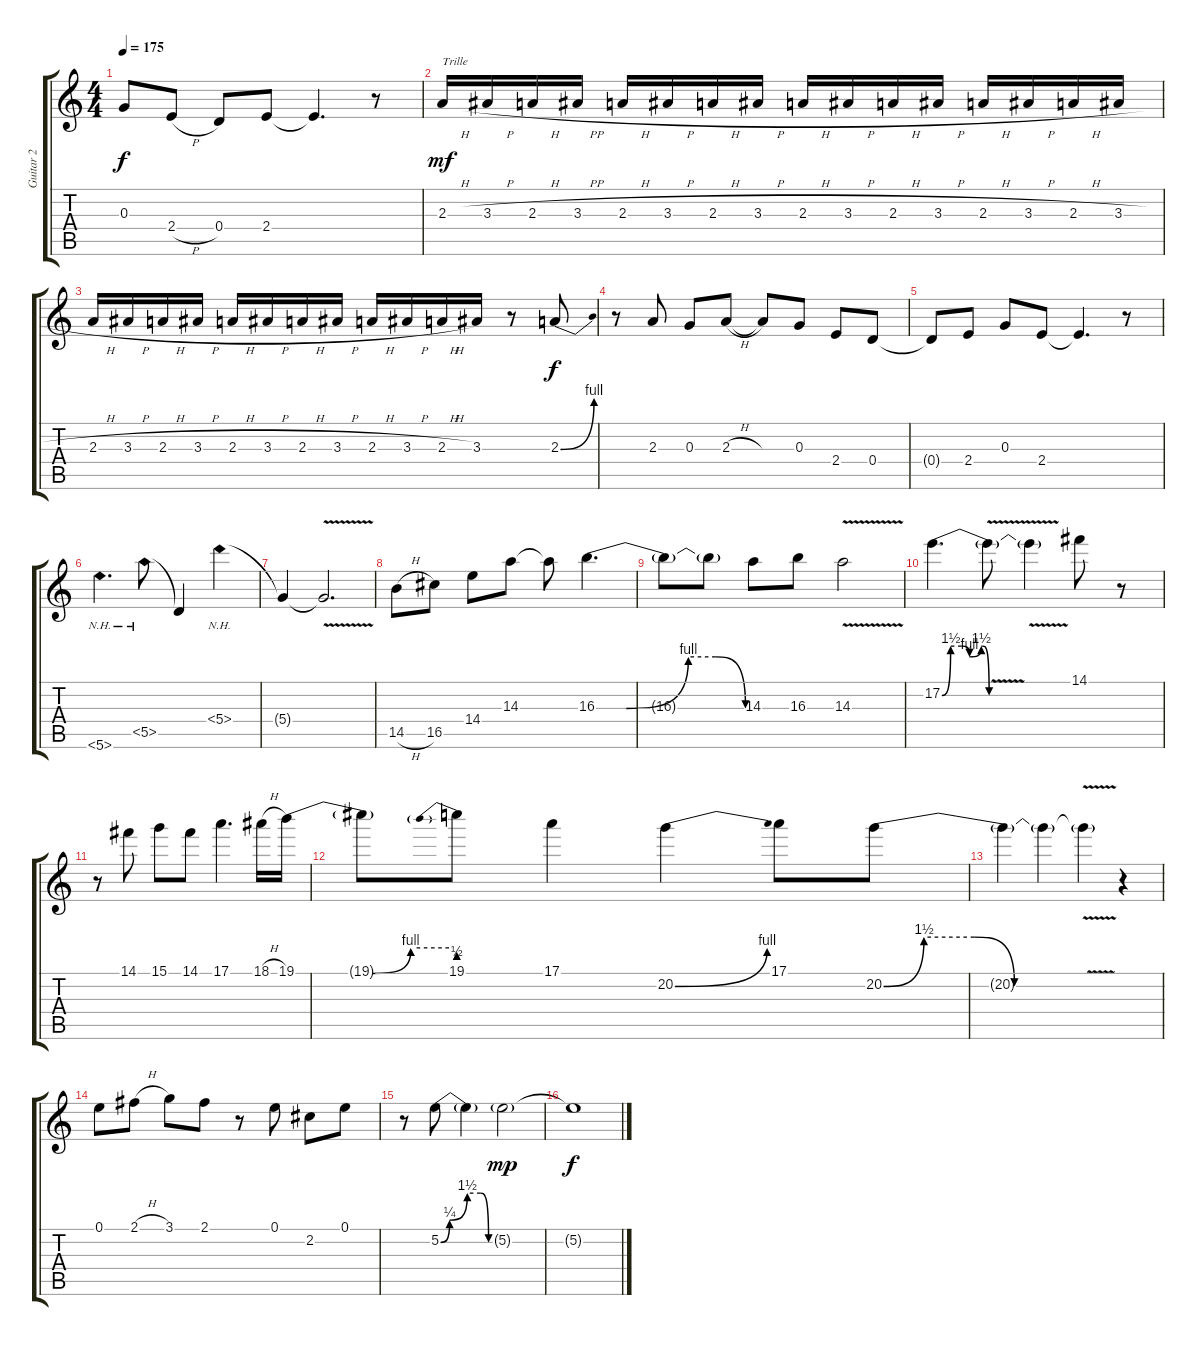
\track ("Guitar 2" "Guitar 2") {instrument overdrivenguitar}
\staff {score tabs}
\tuning (E4 B3 G3 D3 A2 E2) {hide}
\ts (4 4)
\tempo 175
\clef g2
\ks c
0.3{t}.8{dy f} 2.4{h}.8 0.4.8 2.4.8 2.4{t}.4{d} r.8 |
2.3{h}.16{txt "Trille" dy mf} 3.3{h}.16 2.3{h}.16 3.3{h}.16 2.3{h}.16 3.3{h}.16 2.3{h}.16 3.3{h}.16 2.3{h}.16 3.3{h}.16 2.3{h}.16 3.3{h}.16 2.3{h}.16 3.3{h}.16 2.3{h}.16 3.3{h}.16 |
2.3{h}.16 3.3{h}.16 2.3{h}.16 3.3{h}.16 2.3{h}.16 3.3{h}.16 2.3{h}.16 3.3{h}.16 2.3{h}.16 3.3{h}.16 2.3{h}.16 3.3.16 r.8 2.3{be (bend 0 0 60 4)}.8{dy f} |
r.8 2.3.8 0.3.8 2.3{h}.8 2.3{t}.8 0.3.8 2.4.8 0.4.8 |
0.4{t}.8 2.4.8 0.3.8 2.4.8 2.4{t}.4{d} r.8 |
5.6{nh}.4{d} 5.5{nh}.8 5.5{t}.4 5.4{nh}.4 |
5.4{t}.4 5.4{v t}.2{d} |
14.5{h}.8 16.5.8 14.4.8 14.3.8 14.3{t}.8 16.3{be (custom 0 0 12 0 37 4 48 4 60 0)}.4{d} |
16.3{t}.8 16.3{t}.8 14.3.8 16.3.8 14.3{v}.2 |
17.2{be (custom 0 0 11 6 25 6 35 4 50 6 52 6 60 0)}.4{d} 17.2{v t}.8 17.2{t}.4 14.1.8 r.8 |
r.8 14.1.8 15.1.8 14.1.8 17.1.4{d} 18.1{h}.16 19.1{be (custom 0 0 30 0 45 4 60 4)}.16 |
19.1{t}.8 19.1{be (prebend 0 2 60 2)}.8 17.1.4 20.2{be (bend 0 0 60 4)}.4 17.1.8 20.2{be (custom 0 0 12 6 27 6 39 0 60 0)}.8 |
20.2{t}.4 20.2{t}.4 20.2{v t}.4 r.4 |
0.1.8 2.1{h}.8 3.1.8 2.1.8 r.8 0.1.8 2.2.8 0.1.8 |
r.8 5.2{be (custom 0 0 10 1 30 6 45 6 54 0 60 0)}.8 5.2{t}.4 5.2{g}.2{dy mp} |
5.2{t}.1{dy f}
